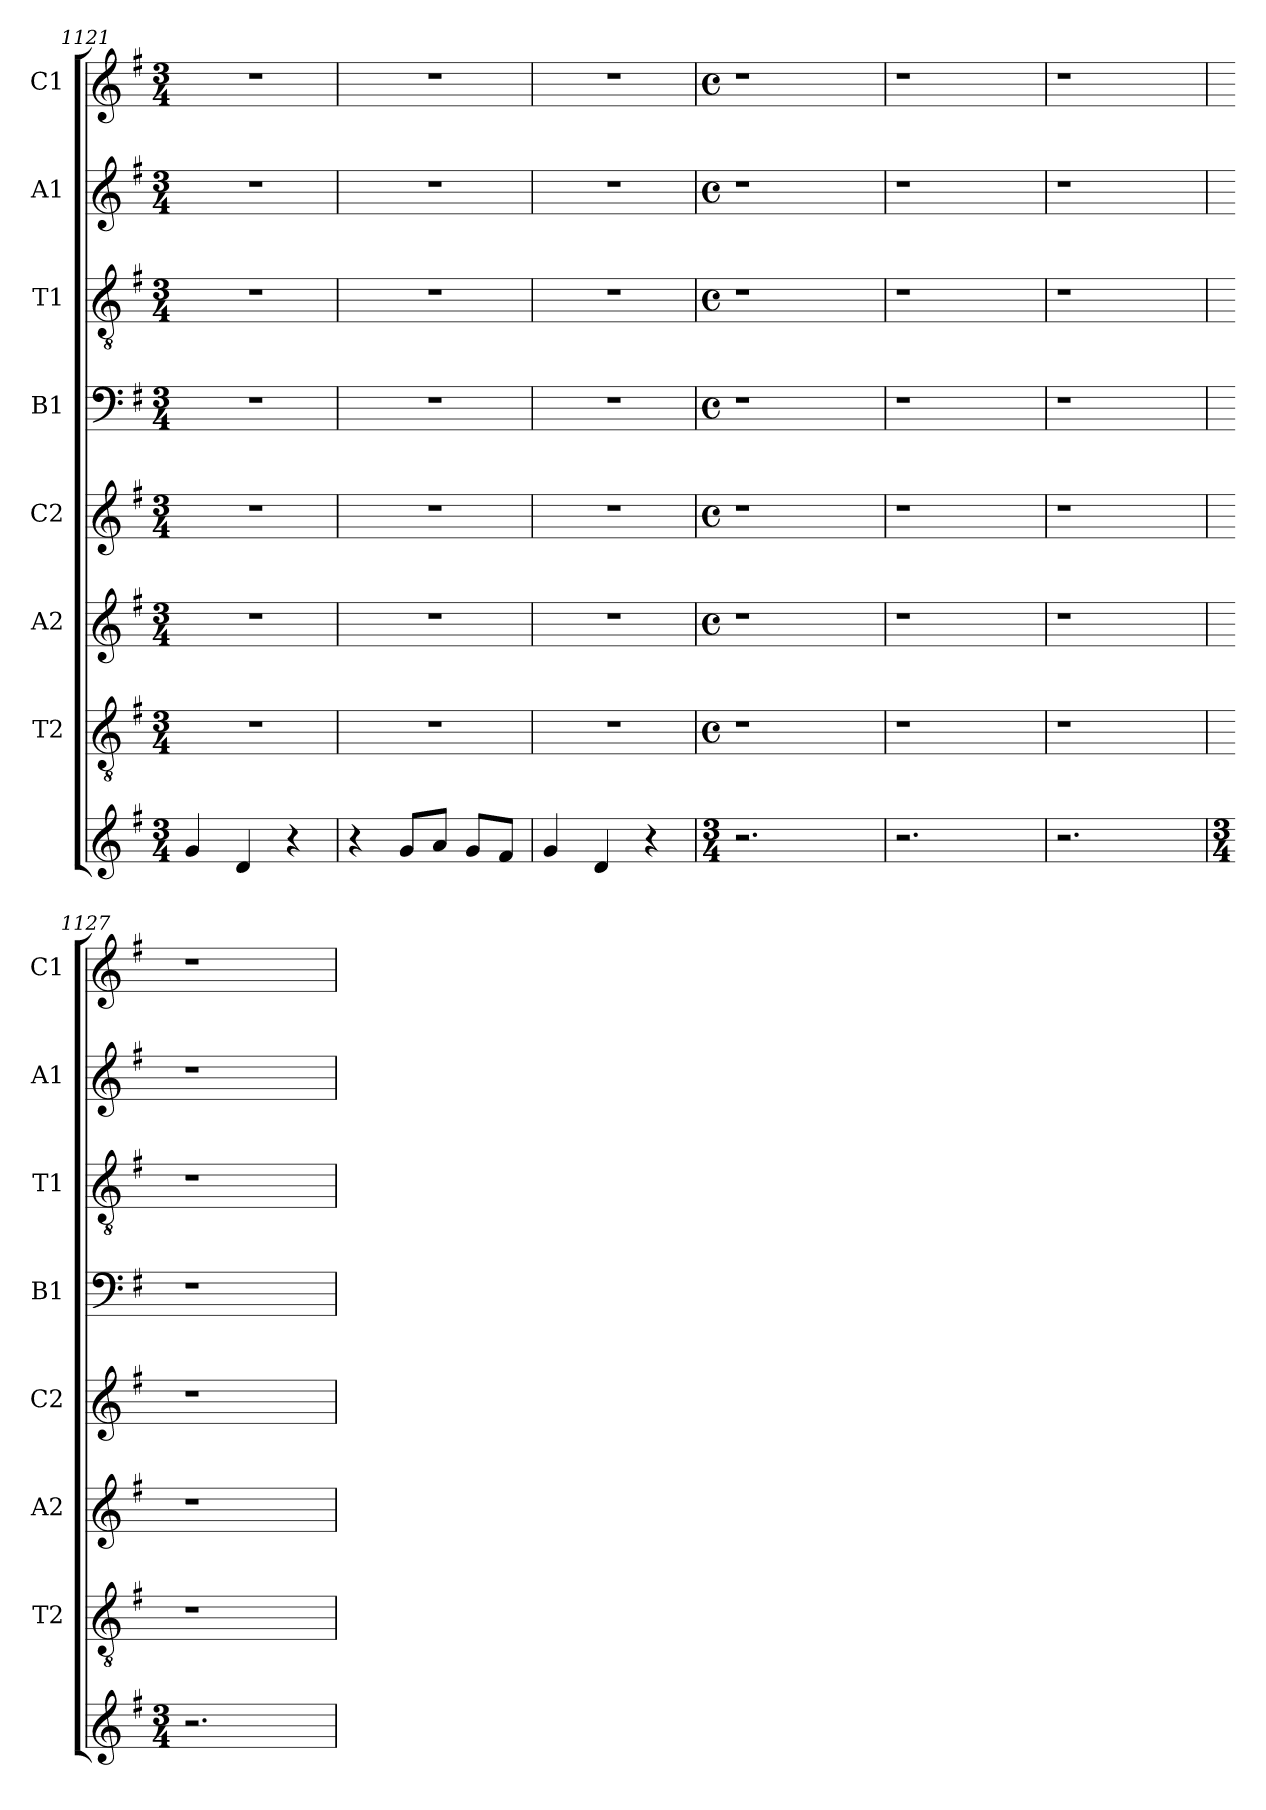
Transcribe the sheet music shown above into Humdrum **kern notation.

**kern	**kern	**kern	**kern	**kern	**kern	**kern	**kern
*part8	*part7	*part6	*part5	*part4	*part3	*part2	*part1
*staff8	*staff7	*staff6	*staff5	*staff4	*staff3	*staff2	*staff1
*	*I"T2	*I"A2	*I"C2	*I"B1	*I"T1	*I"A1	*I"C1
*	*I'T2	*I'A2	*I'C2	*I'B1	*I'T1	*I'A1	*I'C1
*clefG2	*clefGv2	*clefG2	*clefG2	*clefF4	*clefGv2	*clefG2	*clefG2
*k[f#]	*k[f#]	*k[f#]	*k[f#]	*k[f#]	*k[f#]	*k[f#]	*k[f#]
*G:	*G:	*G:	*G:	*G:	*G:	*G:	*G:
*M3/4	*M3/4	*M3/4	*M3/4	*M3/4	*M3/4	*M3/4	*M3/4
=1121	=1121	=1121	=1121	=1121	=1121	=1121	=1121
4g/	2.r	2.r	2.r	2.r	2.r	2.r	2.r
4d/	.	.	.	.	.	.	.
4r	.	.	.	.	.	.	.
=1122	=1122	=1122	=1122	=1122	=1122	=1122	=1122
4r	2.r	2.r	2.r	2.r	2.r	2.r	2.r
8g/L	.	.	.	.	.	.	.
8a/J	.	.	.	.	.	.	.
8g/L	.	.	.	.	.	.	.
8f#/J	.	.	.	.	.	.	.
=1123	=1123	=1123	=1123	=1123	=1123	=1123	=1123
4g/	2.r	2.r	2.r	2.r	2.r	2.r	2.r
4d/	.	.	.	.	.	.	.
4r	.	.	.	.	.	.	.
=1124	=1124	=1124	=1124	=1124	=1124	=1124	=1124
*M3/4	*M4/4	*M4/4	*M4/4	*M4/4	*M4/4	*M4/4	*M4/4
*	*met(c)	*met(c)	*met(c)	*met(c)	*met(c)	*met(c)	*met(c)
2.r	1r	1r	1r	1r	1r	1r	1r
4ryy	.	.	.	.	.	.	.
=1125	=1125	=1125	=1125	=1125	=1125	=1125	=1125
2.r	1r	1r	1r	1r	1r	1r	1r
4ryy	.	.	.	.	.	.	.
=1126	=1126	=1126	=1126	=1126	=1126	=1126	=1126
2.r	1r	1r	1r	1r	1r	1r	1r
4ryy	.	.	.	.	.	.	.
=1127	=1127	=1127	=1127	=1127	=1127	=1127	=1127
*M3/4	*	*	*	*	*	*	*
2.r	1r	1r	1r	1r	1r	1r	1r
4ryy	.	.	.	.	.	.	.
=	=	=	=	=	=	=	=
*-	*-	*-	*-	*-	*-	*-	*-
